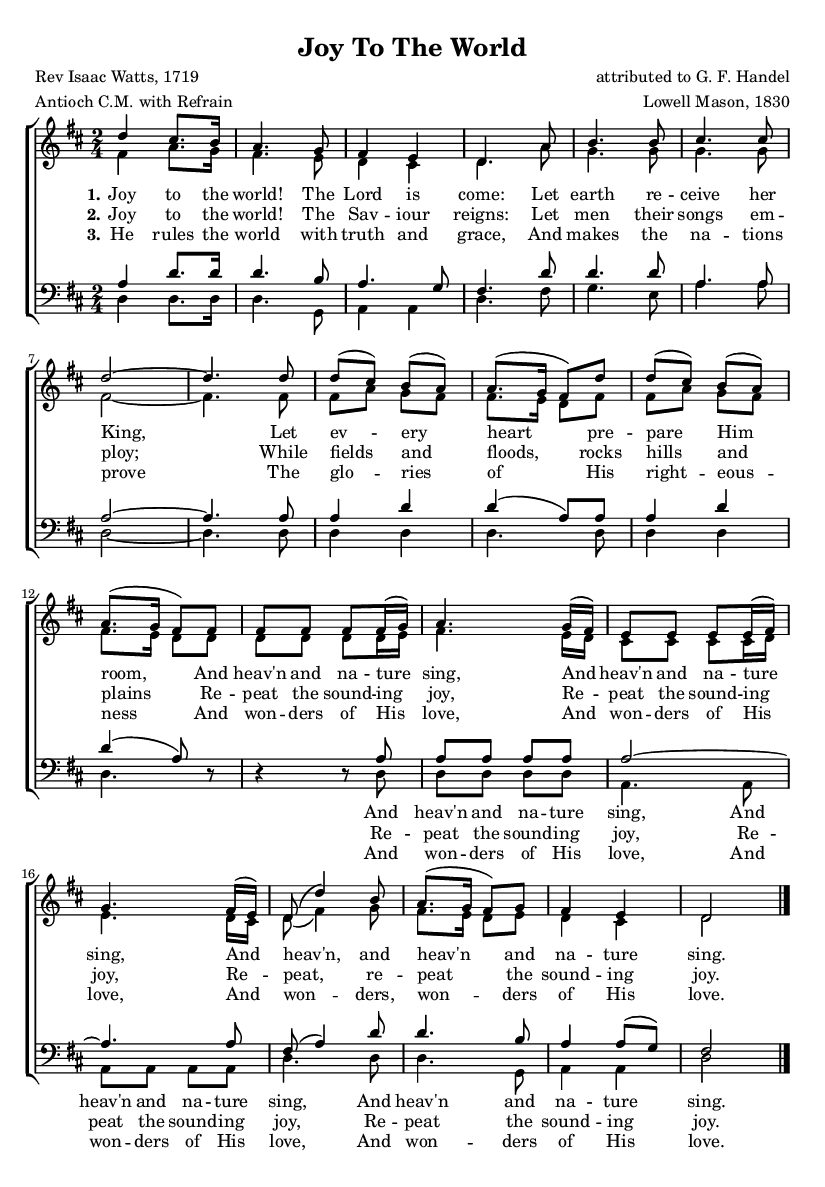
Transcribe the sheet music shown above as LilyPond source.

\header {
  filename = "joy.ly"
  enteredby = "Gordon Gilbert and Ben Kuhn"
  composer = "attributed to G. F. Handel"
  arranger = "Lowell Mason, 1830"
  poet = "Rev Isaac Watts, 1719"
  date ="1830"
  title = "Joy To The World"
  metre = "Antioch C.M. with Refrain"
  meter = \metre
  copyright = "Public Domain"
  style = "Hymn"
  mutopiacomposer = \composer
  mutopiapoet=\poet
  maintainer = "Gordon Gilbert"
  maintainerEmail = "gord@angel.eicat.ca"
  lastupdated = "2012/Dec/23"
}

\version "2.14.2"

\include "header.ly"

global= {
  \preamble
  \time 2/4
  \key d \major
}

sop = \context Voice = "sop"    {
  \voiceOne
  d''4 cis''8. b'16 | a'4. g'8 | fis'4 e' | d'4. a'8 |
  b'4. b'8 | cis''4. cis''8 | d''2~ | d''4. d''8 |

  d''( cis'') b'( a') | a'8.( g'16 fis'8) d'' |
  d''( cis'') b'( a') | a'8.( g'16 fis'8) fis' |
  fis' fis' fis' fis'16( g') | a'4. g'16( fis') |
  e'8 e' e' e'16( fis') g'4. fis'16( e') |
  d'8( d''4) b'8 | a'8.( g'16 fis'8) g' |
  fis'4 e' d'2 \bar "|."
}

alto=\context Voice = "alto"   {
  \voiceTwo
  fis'4 a'8. g'16 fis'4. e'8 d'4 cis' d'4.
  a'8 g'4. g'8 g'4. g'8 fis'2~ fis'4.
  fis'8 fis' a' g' fis' fis'8. e'16 d'8
  fis'8 fis' a' g' fis' fis'8. e'16 d'8
  d' d' d' d' d'16 e' fis'4.
  e'16 d' cis'8 cis' cis' cis'16 d' e'4.
  d'16 cis' d'8( fis'4) g'8 fis'8. e'16 d'8 e' d'4 cis' d'2
}

tenor = \context Voice = "tenor"   {
  \voiceOne
  a4 d'8. d'16 d'4. b8 a4. g8 fis4.
  d'8 d'4. d'8 a4. a8 a2~ a4.
  a8 a4 d' d'( a8) a a4 d' d'( a8) d8 \rest
  d4 \rest d8 \rest a8 a a a a a2 ~ a4.
  a8 fis( a4) d'8 d'4. b8 a4 a8( g) fis2
}

bass = \context Voice = "bass"   {
  \voiceTwo
  d4 d8. d16 d4. g,8 a,4 a, d4.
  fis8 g4. e8 a4. a8 d2~ d4.
  d8 d4 d d4. d8 d4 d d4. s8
  s4 s8 d8 d d d d a,4.
  a,8 a, a, a, a, d4. d8 d4. g,8 a,4 a, d2
}

accomp=\chordmode {

}



stanzaa = \lyricmode {
  Joy to the world! The Lord is come:
  Let earth re -- ceive her King,
  Let ev -- ery heart pre -- pare Him room,
  And heav'n and na -- ture sing,
  And heav'n and na -- ture sing,
  And heav'n, and heav'n and na -- ture sing.
}
skips = {
  \skip 1 \skip 1 \skip 1
  \skip 1 \skip 1 \skip 1
  \skip 1 \skip 1 \skip 1
  \skip 1 \skip 1 \skip 1
  \skip 1 \skip 1 \skip 1
  \skip 1 \skip 1 \skip 1
  \skip 1 \skip 1 \skip 1
  \skip 1
}
stanzaamen = \lyricmode {
  \skips
  And heav'n and na -- ture sing,
  And heav'n and na -- ture sing,
  And heav'n and na -- ture sing.
}

stanzab = \lyricmode {
  Joy to the world! The Sav -- iour reigns:
  Let men their songs em -- ploy;
  While fields and floods, rocks hills and plains
  Re -- peat the sound -- ing joy,
  Re -- peat the sound -- ing joy,
  Re -- peat, re -- peat the sound -- ing joy.
}
stanzabmen = \lyricmode {
  \skips
  Re -- peat the sound -- ing joy,
  Re -- peat the sound -- ing joy,
  Re -- peat the sound -- ing joy.
}


stanzac = \lyricmode {
  No more let sin and sor -- row grow,
  Nor thorns in -- fest the ground:
  He comes to make His bless -- ings flow
  Far as the curse is found,
  Far as the curse is found,
  Far as, far as the curse is found.
}

stanzad = \lyricmode {
  He rules the world with truth and grace,
  And makes the na -- tions prove
  The glo -- ries of His right -- eous -- ness
  And won -- ders of His love,
  And won -- ders of His love,
  And won -- ders, won -- ders of His love.
}
stanzadmen = \lyricmode {
  \skips
  And won -- ders of His love,
  And won -- ders of His love,
  And won -- ders of His love.
}
stanzae = \lyricmode {

}

stanzaf = \lyricmode {

}

\score {
  \context ChoirStaff <<
    \context ChordNames \accomp
    \unset ChoirStaff.melismaBusyProperties
    \context Staff ="upper"  { \clef "G" <<
      \global
      \sop
      \alto
    >>}

    \lyricsto "sop" \context Lyrics = "stanza-1" {
      \set stanza = "1."
      \stanzaa }
    \lyricsto "sop" \context Lyrics = "stanza-2" {
      \set stanza = "2."
      \stanzab }
    \lyricsto "sop" \context Lyrics = "stanza-3" {
      \set stanza = "3."
      \stanzad }
                                %	\lyricsto "sop" \context Lyrics = "stanza-5" {
                                %		\set stanza = "5."
                                %			\stanzae }
                                %	\lyricsto "sop" \context Lyrics = "stanza-6" {
                                %		\set stanza = "6."
                                %			\stanzaf }
    \context Staff = "lower"  { \clef "F"<<
      \global
      \tenor
      \bass
    >>}
    \lyricsto "bass" \context Lyrics = "stanza-1b" {
      \stanzaamen
    }
    \lyricsto "bass" \context Lyrics = "stanza-2b" {
      \stanzabmen
    }
    \lyricsto "bass" \context Lyrics = "stanza-3b" {
      \stanzadmen
    }
  >>
  \layout{
    indent = 0.0\pt
    \context {
      \ChordNames
      \override ChordName  #'style = #'american
      chordChanges = ##t
    }
  }
}
